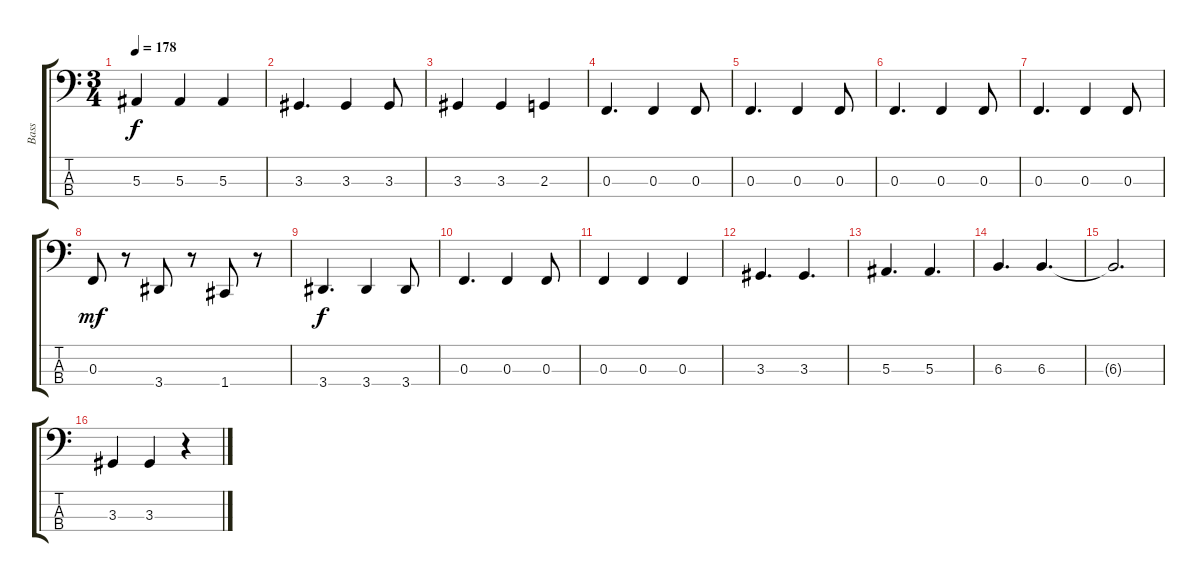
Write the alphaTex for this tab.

\track ("Bass" "Bass") {instrument slapbass1}
\staff {score tabs}
\tuning (Eb2 Bb1 F1 C1) {hide}
\ts (3 4)
\tempo 178
\clef f4
\ks c
5.3.4{dy f} 5.3.4 5.3.4 |
3.3.4{d} 3.3.4 3.3.8 |
3.3.4 3.3.4 2.3.4 |
0.3.4{d} 0.3.4 0.3.8 |
0.3.4{d} 0.3.4 0.3.8 |
0.3.4{d} 0.3.4 0.3.8 |
0.3.4{d} 0.3.4 0.3.8 |
0.3.8{dy mf} r.8 3.4.8 r.8 1.4.8 r.8 |
3.4.4{d dy f} 3.4.4 3.4.8 |
0.3.4{d} 0.3.4 0.3.8 |
0.3.4 0.3.4 0.3.4 |
3.3.4{d} 3.3.4{d} |
5.3.4{d} 5.3.4{d} |
6.3.4{d} 6.3.4{d} |
6.3{t}.2{d} |
3.3.4 3.3.4 r.4
